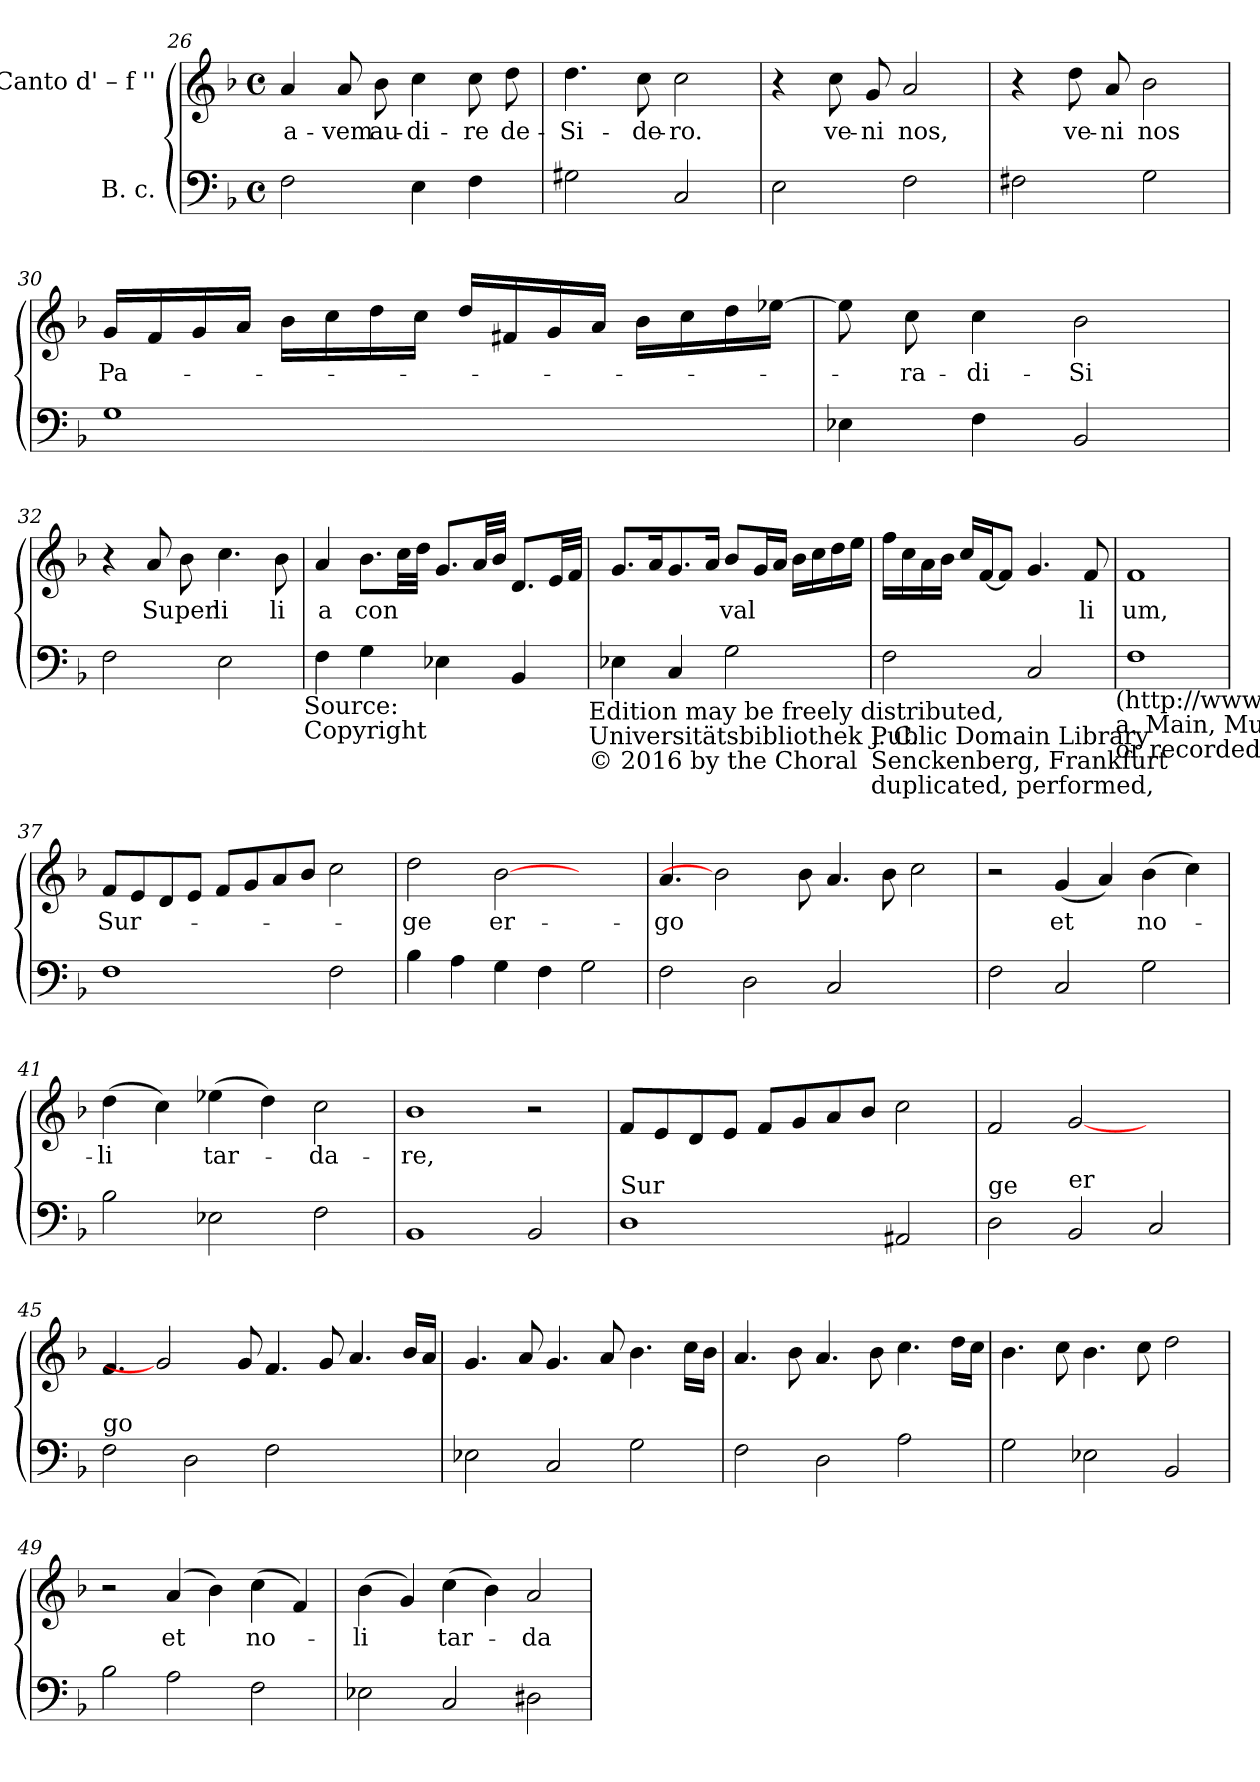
**kern	**kern	**text
*part2	*part1	*part1
*staff2	*staff1	*staff1
*I"B. c.	*I"Canto d' – f ''	*
*clefF4	*clefG2	*
*k[b-]	*k[b-]	*
*F:	*F:	*
*M4/4	*M4/4	*
*met(c)	*met(c)	*
=26	=26	=26
!	!	!LO:LY:b
2F\	4a/	-a-
!	!	!LO:LY:b
.	8a/	-vem
!	!	!LO:LY:b
.	8b-\	au-
!	!	!LO:LY:b
4E>\	4cc\	-di-
!	!	!LO:LY:b
4F\	8cc\	-re
!	!	!LO:LY:b
.	8dd\	de-
!!LO:LB:g=z
=27	=27	=27
!	!	!LO:LY:b
2G#\	4.dd\	-Si-
!	!	!LO:LY:b
.	8cc\	-de-
!	!	!LO:LY:b
2C/	2cc\	-ro.
=28	=28	=28
2E>\	4r	.
!	!	!LO:LY:b
.	8cc\	ve-
!	!	!LO:LY:b
.	8g/	-ni
!	!	!LO:LY:b
2F\	2a/	nos,
=29	=29	=29
2F#X\	4r	.
!	!	!LO:LY:b
.	8dd\	ve-
!	!	!LO:LY:b
.	8a/	-ni
!	!	!LO:LY:b
2G\	2b-\	nos
=30	=30	=30
!	!	!LO:LY:b
1G	16g/LL	Pa-
.	16f/	.
.	16g/	.
.	16a/JJ	.
.	16b-\LL	.
.	16cc\	.
.	16dd\	.
.	16cc\JJ	.
.	16dd/LL	.
.	16f#X/	.
.	16g/	.
.	16a/JJ	.
.	16b-\LL	.
.	16cc\	.
.	16dd\	.
.	[>16ee-X\JJ	.
=31	=31	=31
4E-X\	8ee-\]	.
!	!	!LO:LY:b
.	8cc\	-ra-
!	!	!LO:LY:b
4F\	4cc\	-di-
!	!	!LO:LY:b
2BB-/	2b-\	-Si
!!LO:LB:g=z
=32	=32	=32
2F\	4r	.
!	!	!LO:LY:b
.	8a/	Su
!	!	!LO:LY:b
.	8b-\	per
!	!	!LO:LY:b
2E\	4.cc\	li
!	!	!LO:LY:b
.	8b-\	li
!LO:TX:b:t=Source&colon;	!	!
!LO:TX:b:t=Copyright	!	!
=33	=33	=33
!	!	!LO:LY:b
4F\	4a/	a
!	!	!LO:LY:b
4G\	8.b-\L	con
.	32cc\LL	.
.	32dd\JJJ	.
4E-X\	8.g/L	.
.	32a/LL	.
.	32b-/JJJ	.
4BB-/	8.d/L	.
.	32e/LL	.
.	32f/JJJ	.
!LO:TX:b:t=Edition may be freely distributed,	!	!
!LO:TX:b:t=Universitätsbibliothek J. C.	!	!
!LO:TX:b:t=© 2016 by the Choral	!	!
=34	=34	=34
4E-X\	8.g/L	.
.	16a/k	.
4C/	8.g/	.
.	16a/Jk	.
!	!	!LO:LY:b
2G\	8b-/L	val
.	16g/L	.
.	16a/JJ	.
.	16b-\LL	.
.	16cc\	.
.	16dd\	.
.	16ee\JJ	.
!LO:TX:b:t=Public Domain Library	!	!
!LO:TX:b:t=Senckenberg, Frankfurt	!	!
!LO:TX:b:t=duplicated, performed,	!	!
=35	=35	=35
2F\	16ff\LL	.
.	16cc\	.
.	16a\	.
.	16b-\JJ	.
.	16cc/LL	.
.	[<16f/J	.
.	8f/J]	.
2C/	4.g/	.
!	!	!LO:LY:b
.	8f/	li
!LO:TX:b:t=(http&colon;//www.cpdl.org)	!	!
!LO:TX:b:t=a. Main, Mus W24 Nr.	!	!
!LO:TX:b:t=or recorded.	!	!
=36	=36	=36
!	!	!LO:LY:b
1F	1f	um,
!!LO:PB:g=z
=37	=37	=37
!	!	!LO:LY:b
1F	8f/L	Sur-
.	8e/	.
.	8d/	.
.	8e/J	.
.	8f/L	.
.	8g/	.
.	8a/	.
.	8b-/J	.
2F\	2cc\	.
=38	=38	=38
!	!	!LO:LY:b
4B-\	2dd\	-ge
4A\	.	.
!	!	!LO:LY:b
4G\	[2b-	er-
4F\	.	.
2G\	2ryy	.
=39	=39	=39
!	!	!LO:LY:b
2F\	4.a/	-go
.	2b-]	.
2D\	.	.
.	8b-\	.
2C/	4.a/	.
.	8b-\	.
2ryy	2cc\	.
=40	=40	=40
2F\	2r	.
!	!	!LO:LY:b
2C/	(<4g/	et
.	4a/)	.
!	!	!LO:LY:b
2G\	(>4b-\	no-
.	4cc\)	.
=41	=41	=41
!	!	!LO:LY:b
2B-\	(>4dd\	-li
.	4cc\)	.
!	!	!LO:LY:b
2E-X\	(>4ee-X\	tar-
.	4dd\)	.
!	!	!LO:LY:b
2F\	2cc\	-da-
=42	=42	=42
!	!	!LO:LY:b
1BB-	1b-	-re,
2BB-/	2r	.
!!LO:LB:g=z
=43	=43	=43
!LO:TX:a:t=Sur	!	!
1D	8f/L	.
.	8e/	.
.	8d/	.
.	8e/J	.
.	8f/L	.
.	8g/	.
.	8a/	.
.	8b-/J	.
2AA#/	2cc\	.
=44	=44	=44
!LO:TX:a:t=ge	!	!
2D\	2f/	.
!LO:TX:a:t=er	!	!
2BB-</	[2g	.
2C/	2ryy	.
=45	=45	=45
!LO:TX:a:t=go	!	!
2F\	4.f/	.
.	2g]	.
2D\	.	.
.	8g/	.
2F\	4.f/	.
.	8g/	.
2ryy	4.a/	.
.	16b-/LL	.
.	16a/JJ	.
=46	=46	=46
2E-X\	4.g/	.
.	8a/	.
2C/	4.g/	.
.	8a/	.
2G\	4.b-\	.
.	16cc\LL	.
.	16b-\JJ	.
=47	=47	=47
2F\	4.a/	.
.	8b-\	.
2D\	4.a/	.
.	8b-\	.
2A\	4.cc\	.
.	16dd\LL	.
.	16cc\JJ	.
!!LO:LB:g=z
=48	=48	=48
2G\	4.b-\	.
.	8cc\	.
2E-X\	4.b-\	.
.	8cc\	.
2BB-/	2dd\	.
=49	=49	=49
2B-\	2r	.
!	!	!LO:LY:b
2A\	(4a/	et
.	4b-\)	.
!	!	!LO:LY:b
2F\	(>4cc\	no-
.	4f/)	.
=50	=50	=50
!	!	!LO:LY:b
2E-X\	(>4b-\	-li
.	4g/)	.
!	!	!LO:LY:b
2C/	(>4cc\	tar-
.	4b-\)	.
!	!	!LO:LY:b
2D#\	2a/	-da-
=	=	=
*-	*-	*-
